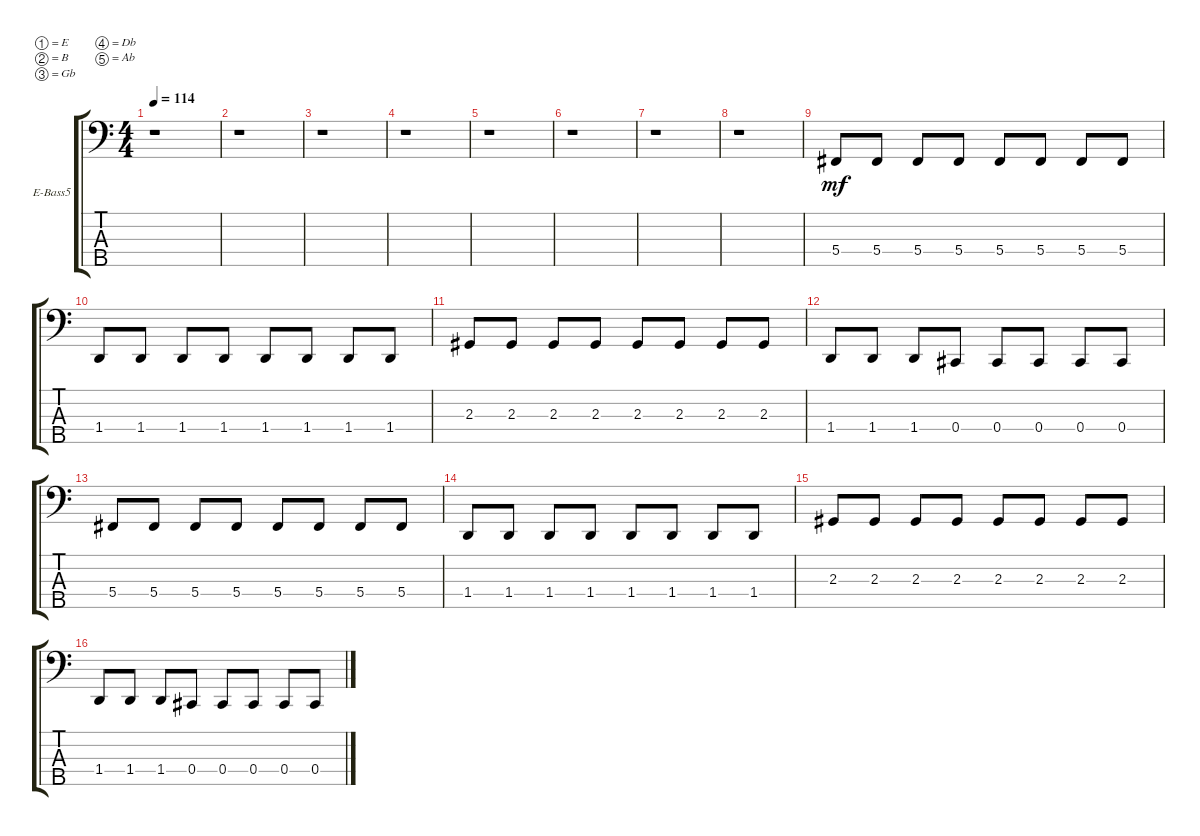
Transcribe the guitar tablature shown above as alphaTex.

\defaultSystemsLayout 4
\bracketExtendMode groupsimilarinstruments
\firstSystemTrackNameOrientation horizontal
\otherSystemsTrackNameOrientation horizontal
\track ("Electric Bass Orion" "E-Bass5") {instrument electricbassfinger}
\staff {score tabs}
\tuning (E2 B1 Gb1 Db1 Ab0)
\ts (4 4)
\tempo 114
\clef f4
\scale
0.333333
\ks c
r.1{dy mf} |
\scale
0.333333 r.1 |
\scale
0.333333 r.1 |
\scale
0.333333 r.1 |
\scale
0.333333 r.1 |
\scale
0.333333 r.1 |
\scale
0.333333 r.1 |
\scale
0.333333 r.1 |
\scale
0.333333 5.4.8 5.4.8 5.4.8 5.4.8 5.4.8 5.4.8 5.4.8 5.4.8 |
\scale
0.333333 1.4.8 1.4.8 1.4.8 1.4.8 1.4.8 1.4.8 1.4.8 1.4.8 |
\scale
0.333333 2.3.8 2.3.8 2.3.8 2.3.8 2.3.8 2.3.8 2.3.8 2.3.8 |
\scale
0.333333 1.4.8 1.4.8 1.4.8 0.4.8 0.4.8 0.4.8 0.4.8 0.4.8 |
\scale
0.333333 5.4.8 5.4.8 5.4.8 5.4.8 5.4.8 5.4.8 5.4.8 5.4.8 |
\scale
0.333333 1.4.8 1.4.8 1.4.8 1.4.8 1.4.8 1.4.8 1.4.8 1.4.8 |
\scale
0.333333 2.3.8 2.3.8 2.3.8 2.3.8 2.3.8 2.3.8 2.3.8 2.3.8 |
\scale
0.333333 1.4.8 1.4.8 1.4.8 0.4.8 0.4.8 0.4.8 0.4.8 0.4.8
